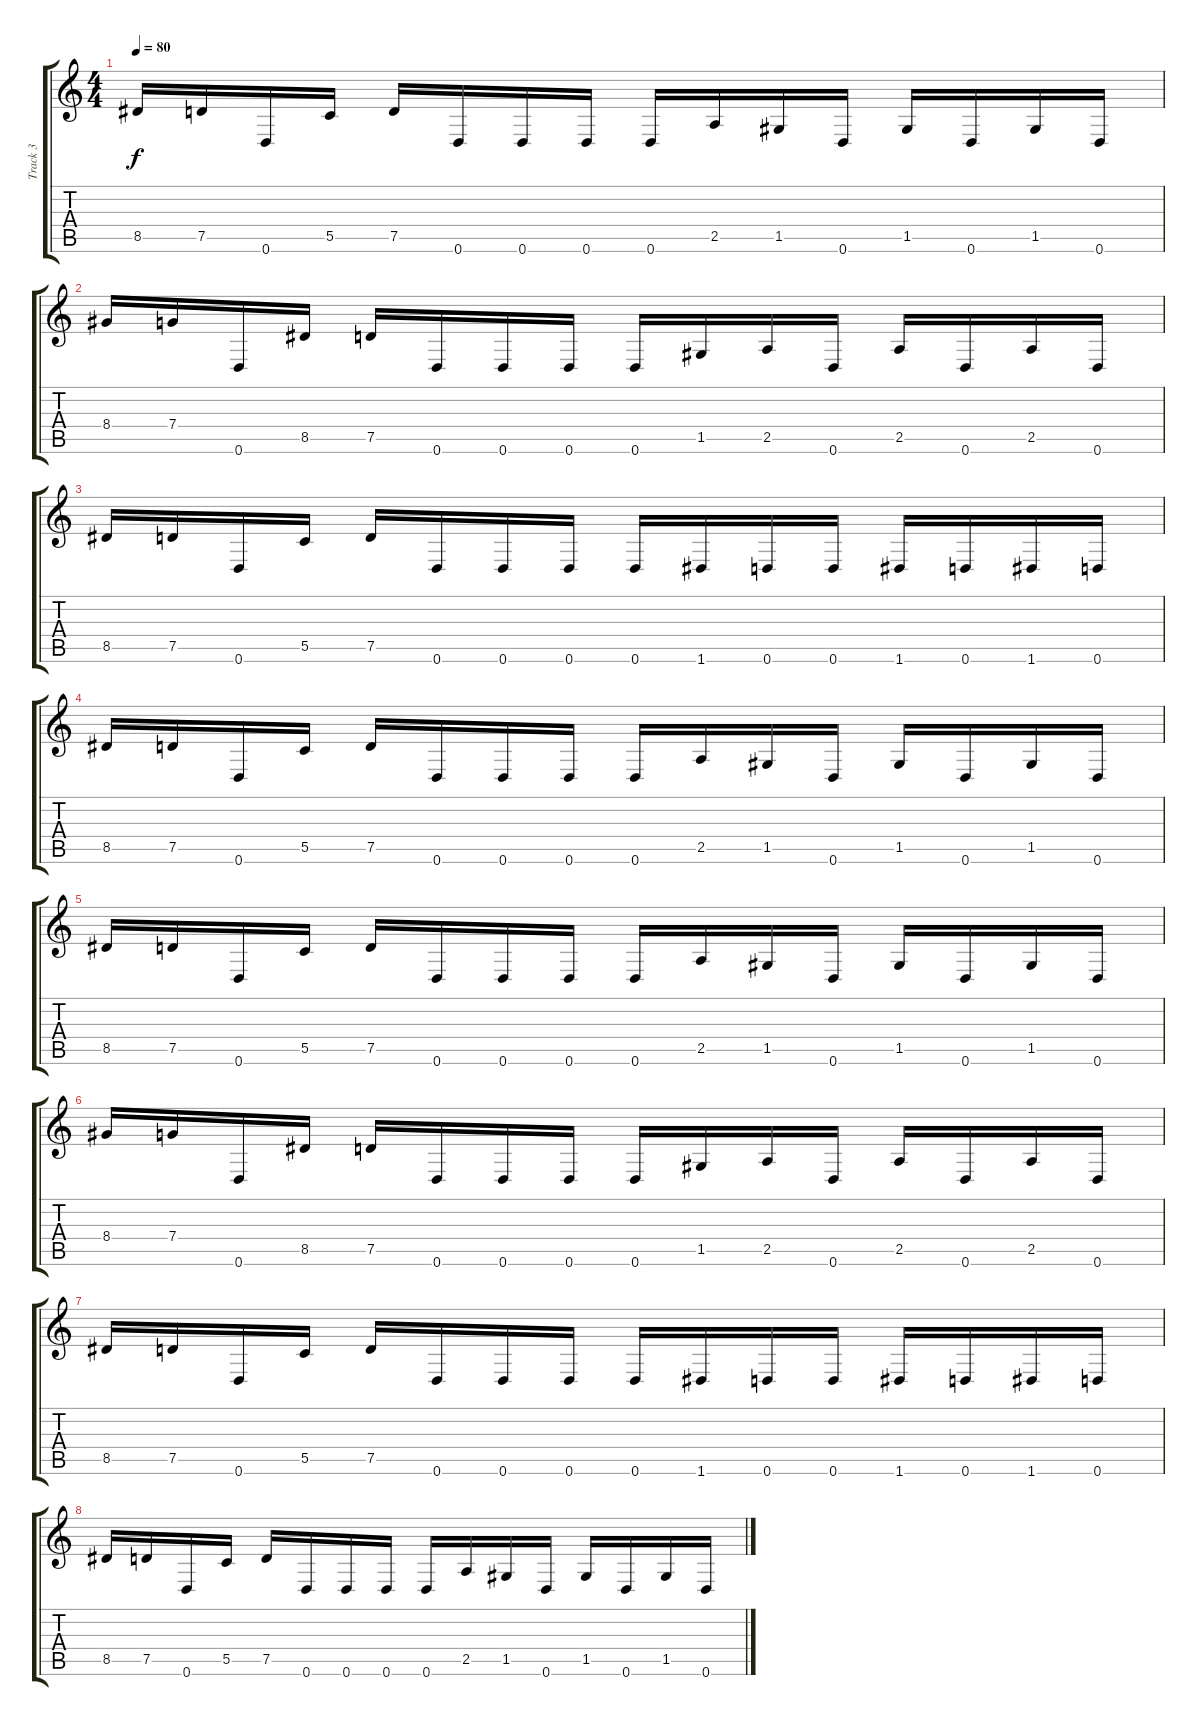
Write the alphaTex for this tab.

\track ("Track 3" "Track 3") {instrument electricbassfinger}
\staff {score tabs}
\tuning (D4 A3 F3 C3 G2 D2) {hide}
\ts (4 4)
\tempo 80
\clef g2
\ks c
8.5.16{dy f} 7.5.16 0.6.16 5.5.16 7.5.16 0.6.16 0.6.16 0.6.16 0.6.16 2.5.16 1.5.16 0.6.16 1.5.16 0.6.16 1.5.16 0.6.16 |
8.4.16 7.4.16 0.6.16 8.5.16 7.5.16 0.6.16 0.6.16 0.6.16 0.6.16 1.5.16 2.5.16 0.6.16 2.5.16 0.6.16 2.5.16 0.6.16 |
8.5.16 7.5.16 0.6.16 5.5.16 7.5.16 0.6.16 0.6.16 0.6.16 0.6.16 1.6.16 0.6.16 0.6.16 1.6.16 0.6.16 1.6.16 0.6.16 |
8.5.16 7.5.16 0.6.16 5.5.16 7.5.16 0.6.16 0.6.16 0.6.16 0.6.16 2.5.16 1.5.16 0.6.16 1.5.16 0.6.16 1.5.16 0.6.16 |
8.5.16 7.5.16 0.6.16 5.5.16 7.5.16 0.6.16 0.6.16 0.6.16 0.6.16 2.5.16 1.5.16 0.6.16 1.5.16 0.6.16 1.5.16 0.6.16 |
8.4.16 7.4.16 0.6.16 8.5.16 7.5.16 0.6.16 0.6.16 0.6.16 0.6.16 1.5.16 2.5.16 0.6.16 2.5.16 0.6.16 2.5.16 0.6.16 |
8.5.16 7.5.16 0.6.16 5.5.16 7.5.16 0.6.16 0.6.16 0.6.16 0.6.16 1.6.16 0.6.16 0.6.16 1.6.16 0.6.16 1.6.16 0.6.16 |
8.5.16 7.5.16 0.6.16 5.5.16 7.5.16 0.6.16 0.6.16 0.6.16 0.6.16 2.5.16 1.5.16 0.6.16 1.5.16 0.6.16 1.5.16 0.6.16
